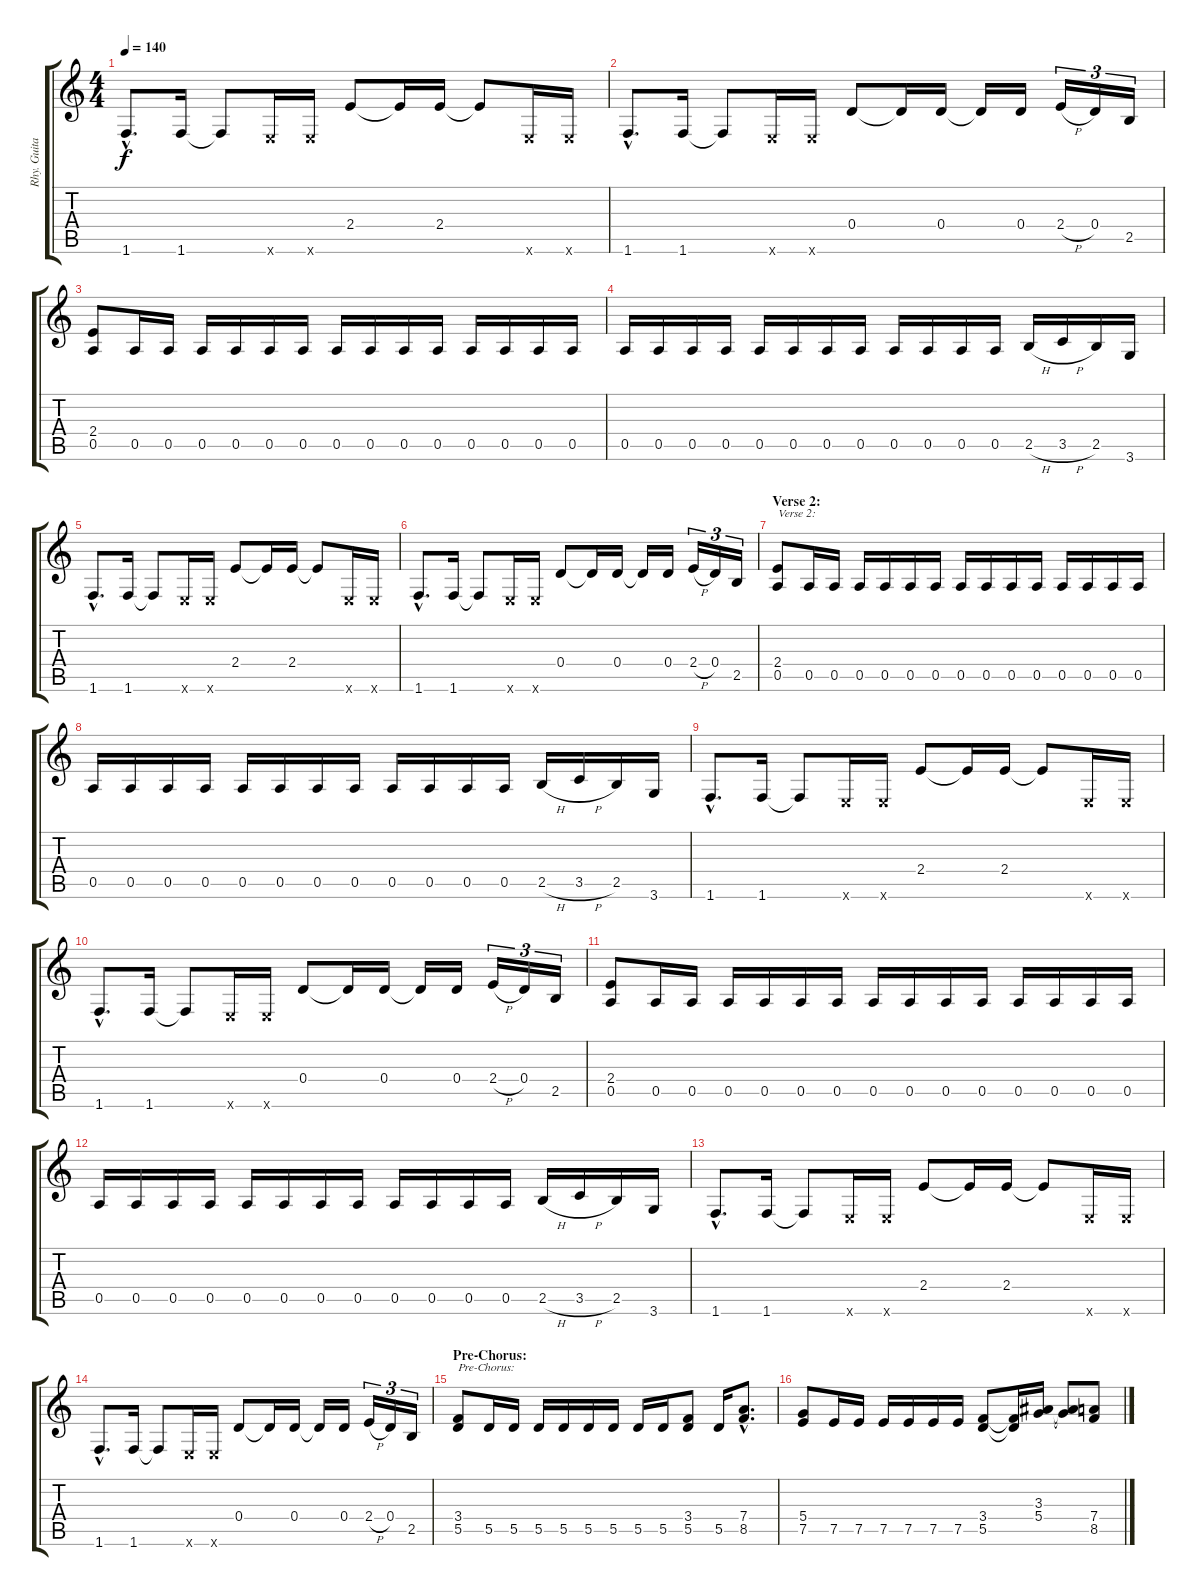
\track ("Rhy. Guitar 2" "Rhy. Guita") {instrument distortionguitar}
\staff {score tabs}
\tuning (E4 B3 G3 D3 A2 E2) {hide}
\ts (4 4)
\tempo 140
\clef g2
\ks c
1.6{hac}.8{d dy f} 1.6.16 1.6{t}.8 0.6{x}.16 0.6{x}.16 2.4.8 2.4{t}.16 2.4.16 2.4{t}.8 0.6{x}.16 0.6{x}.16 |
1.6{hac}.8{d} 1.6.16 1.6{t}.8 0.6{x}.16 0.6{x}.16 0.4.8 0.4{t}.16 0.4.16 0.4{t}.16 0.4.16 2.4{h}.16{tu (3 2)} 0.4.16{tu (3 2)} 2.5.16{tu (3 2)} |
(2.4 0.5).8 0.5.16 0.5.16 0.5.16 0.5.16 0.5.16 0.5.16 0.5.16 0.5.16 0.5.16 0.5.16 0.5.16 0.5.16 0.5.16 0.5.16 |
0.5.16 0.5.16 0.5.16 0.5.16 0.5.16 0.5.16 0.5.16 0.5.16 0.5.16 0.5.16 0.5.16 0.5.16 2.5{h}.16 3.5{h}.16 2.5.16 3.6.16 |
1.6{hac}.8{d} 1.6.16 1.6{t}.8 0.6{x}.16 0.6{x}.16 2.4.8 2.4{t}.16 2.4.16 2.4{t}.8 0.6{x}.16 0.6{x}.16 |
1.6{hac}.8{d} 1.6.16 1.6{t}.8 0.6{x}.16 0.6{x}.16 0.4.8 0.4{t}.16 0.4.16 0.4{t}.16 0.4.16 2.4{h}.16{tu (3 2)} 0.4.16{tu (3 2)} 2.5.16{tu (3 2)} |
\section ("" "Verse 2:")
(2.4 0.5).8{txt "Verse 2:"} 0.5.16 0.5.16 0.5.16 0.5.16 0.5.16 0.5.16 0.5.16 0.5.16 0.5.16 0.5.16 0.5.16 0.5.16 0.5.16 0.5.16 |
0.5.16 0.5.16 0.5.16 0.5.16 0.5.16 0.5.16 0.5.16 0.5.16 0.5.16 0.5.16 0.5.16 0.5.16 2.5{h}.16 3.5{h}.16 2.5.16 3.6.16 |
1.6{hac}.8{d} 1.6.16 1.6{t}.8 0.6{x}.16 0.6{x}.16 2.4.8 2.4{t}.16 2.4.16 2.4{t}.8 0.6{x}.16 0.6{x}.16 |
1.6{hac}.8{d} 1.6.16 1.6{t}.8 0.6{x}.16 0.6{x}.16 0.4.8 0.4{t}.16 0.4.16 0.4{t}.16 0.4.16 2.4{h}.16{tu (3 2)} 0.4.16{tu (3 2)} 2.5.16{tu (3 2)} |
(2.4 0.5).8 0.5.16 0.5.16 0.5.16 0.5.16 0.5.16 0.5.16 0.5.16 0.5.16 0.5.16 0.5.16 0.5.16 0.5.16 0.5.16 0.5.16 |
0.5.16 0.5.16 0.5.16 0.5.16 0.5.16 0.5.16 0.5.16 0.5.16 0.5.16 0.5.16 0.5.16 0.5.16 2.5{h}.16 3.5{h}.16 2.5.16 3.6.16 |
1.6{hac}.8{d} 1.6.16 1.6{t}.8 0.6{x}.16 0.6{x}.16 2.4.8 2.4{t}.16 2.4.16 2.4{t}.8 0.6{x}.16 0.6{x}.16 |
1.6{hac}.8{d} 1.6.16 1.6{t}.8 0.6{x}.16 0.6{x}.16 0.4.8 0.4{t}.16 0.4.16 0.4{t}.16 0.4.16 2.4{h}.16{tu (3 2)} 0.4.16{tu (3 2)} 2.5.16{tu (3 2)} |
\section ("" "Pre-Chorus:")
(3.4 5.5).8{txt "Pre-Chorus:"} 5.5.16 5.5.16 5.5.16 5.5.16 5.5.16 5.5.16 5.5.16 5.5.16 (3.4 5.5).8 5.5.16 (7.4{hac} 8.5{hac}).8{d} |
(5.4 7.5).8 7.5.16 7.5.16 7.5.16 7.5.16 7.5.16 7.5.16 (3.4 5.5).8 (3.4{t} 5.5{t}).16 (3.3 5.4).16 (3.3{t} 5.4{t}).8 (7.4 8.5).8
